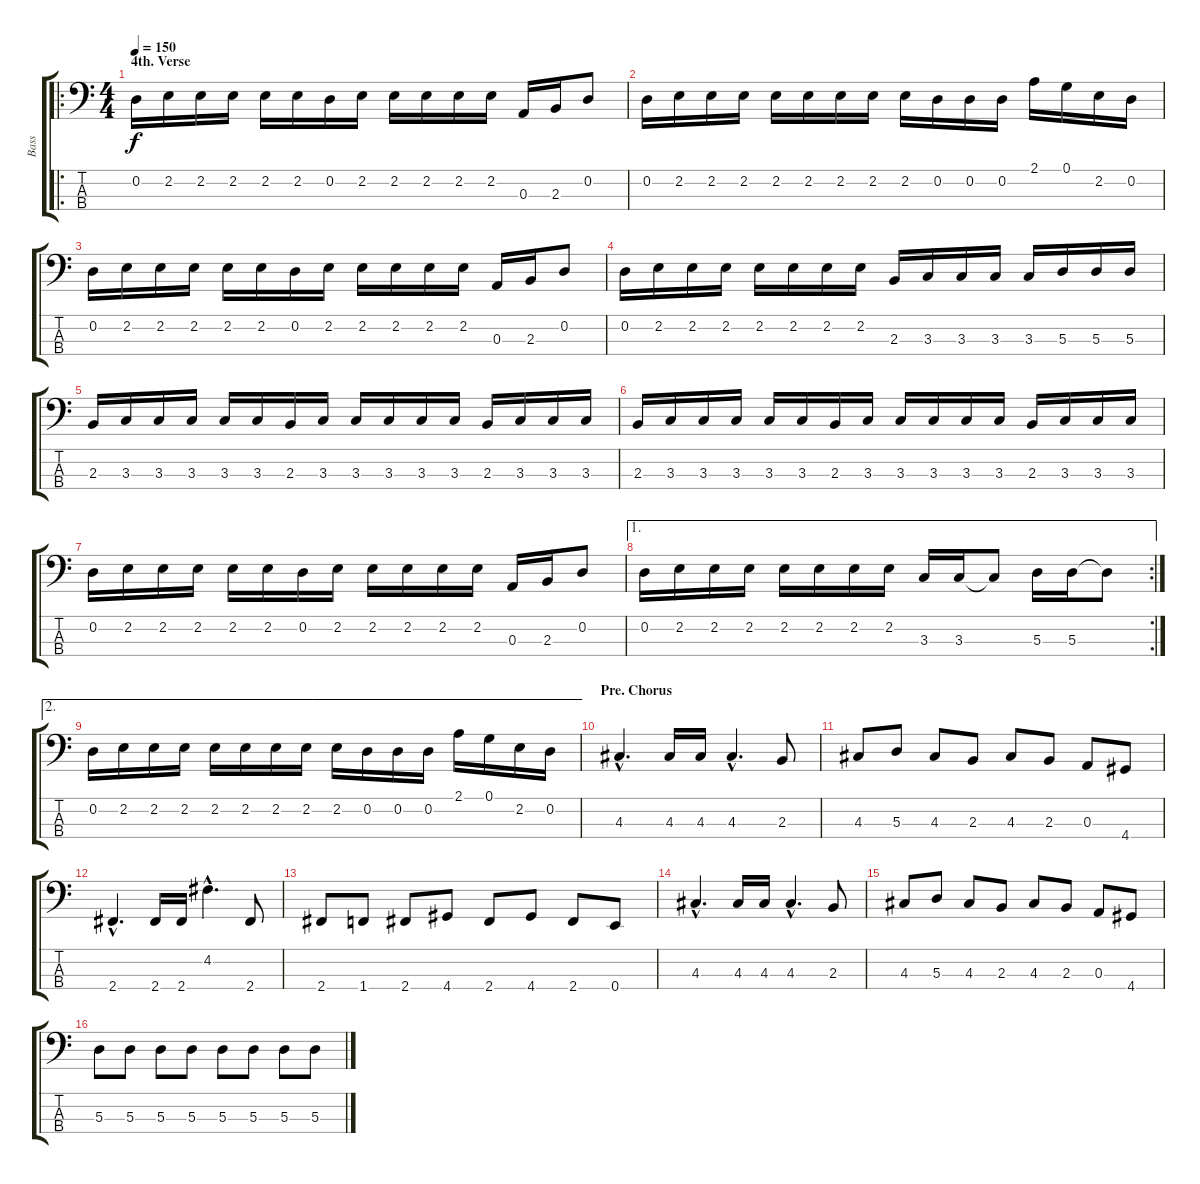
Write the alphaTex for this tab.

\track ("Bass" "Bass") {instrument electricbassfinger}
\staff {score tabs}
\tuning (G2 D2 A1 E1) {hide}
\ro
\ts (4 4)
\section ("" "4th. Verse")
\tempo 150
\clef f4
\ks c
0.2.16{dy f} 2.2.16 2.2.16 2.2.16 2.2.16 2.2.16 0.2.16 2.2.16 2.2.16 2.2.16 2.2.16 2.2.16 0.3.16 2.3.16 0.2.8 |
0.2.16 2.2.16 2.2.16 2.2.16 2.2.16 2.2.16 2.2.16 2.2.16 2.2.16 0.2.16 0.2.16 0.2.16 2.1.16 0.1.16 2.2.16 0.2.16 |
0.2.16 2.2.16 2.2.16 2.2.16 2.2.16 2.2.16 0.2.16 2.2.16 2.2.16 2.2.16 2.2.16 2.2.16 0.3.16 2.3.16 0.2.8 |
0.2.16 2.2.16 2.2.16 2.2.16 2.2.16 2.2.16 2.2.16 2.2.16 2.3.16 3.3.16 3.3.16 3.3.16 3.3.16 5.3.16 5.3.16 5.3.16 |
2.3.16 3.3.16 3.3.16 3.3.16 3.3.16 3.3.16 2.3.16 3.3.16 3.3.16 3.3.16 3.3.16 3.3.16 2.3.16 3.3.16 3.3.16 3.3.16 |
2.3.16 3.3.16 3.3.16 3.3.16 3.3.16 3.3.16 2.3.16 3.3.16 3.3.16 3.3.16 3.3.16 3.3.16 2.3.16 3.3.16 3.3.16 3.3.16 |
0.2.16 2.2.16 2.2.16 2.2.16 2.2.16 2.2.16 0.2.16 2.2.16 2.2.16 2.2.16 2.2.16 2.2.16 0.3.16 2.3.16 0.2.8 |
\ae 1
\rc 2
0.2.16 2.2.16 2.2.16 2.2.16 2.2.16 2.2.16 2.2.16 2.2.16 3.3.16 3.3.16 3.3{t}.8 5.3.16 5.3.16 5.3{t}.8 |
\ae 2
0.2.16 2.2.16 2.2.16 2.2.16 2.2.16 2.2.16 2.2.16 2.2.16 2.2.16 0.2.16 0.2.16 0.2.16 2.1.16 0.1.16 2.2.16 0.2.16 |
\section ("" "Pre. Chorus")
4.3{hac}.4{d} 4.3.16 4.3.16 4.3{hac}.4{d} 2.3.8 |
4.3.8 5.3.8 4.3.8 2.3.8 4.3.8 2.3.8 0.3.8 4.4.8 |
2.4{hac}.4{d} 2.4.16 2.4.16 4.2{hac}.4{d} 2.4.8 |
2.4.8 1.4.8 2.4.8 4.4.8 2.4.8 4.4.8 2.4.8 0.4.8 |
4.3{hac}.4{d} 4.3.16 4.3.16 4.3{hac}.4{d} 2.3.8 |
4.3.8 5.3.8 4.3.8 2.3.8 4.3.8 2.3.8 0.3.8 4.4.8 |
5.3.8 5.3.8 5.3.8 5.3.8 5.3.8 5.3.8 5.3.8 5.3.8
